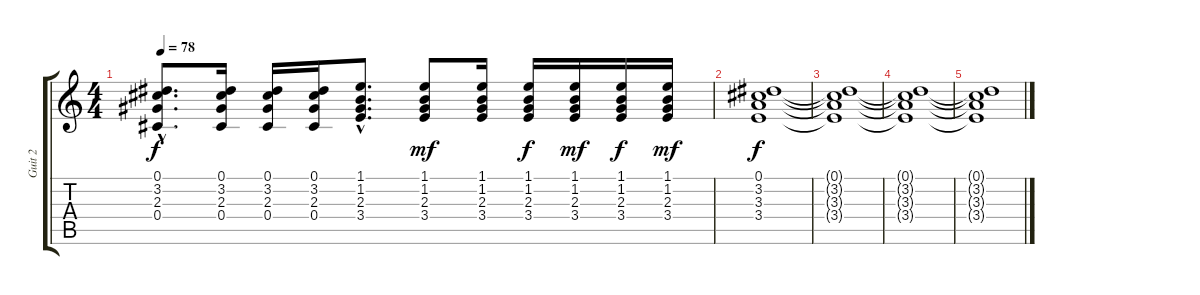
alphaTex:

\track ("Guit 2" "Guit 2") {instrument acousticguitarsteel}
\staff {score tabs}
\tuning (Eb4 Bb3 Gb3 Db3 Ab2 Eb2) {hide}
\ts (4 4)
\tempo 78
\clef g2
\ks c
(0.1{hac} 3.2{hac} 2.3{hac} 0.4{hac}).8{d dy f} (0.1 3.2 2.3 0.4).16 (0.1 3.2 2.3 0.4).16 (0.1 3.2 2.3 0.4).16 (1.1{hac} 1.2{hac} 2.3{hac} 3.4{hac}).8{d} (1.1 1.2 2.3 3.4).8{dy mf} (1.1 1.2 2.3 3.4).16 (1.1 1.2 2.3 3.4).16{dy f} (1.1 1.2 2.3 3.4).16{dy mf} (1.1 1.2 2.3 3.4).16{dy f} (1.1 1.2 2.3 3.4).16{dy mf} |
(0.1 3.2 3.3 3.4).1{dy f} |
(0.1{t} 3.2{t} 3.3{t} 3.4{t}).1{volume 0} |
(0.1{t} 3.2{t} 3.3{t} 3.4{t}).1 |
(0.1{t} 3.2{t} 3.3{t} 3.4{t}).1
